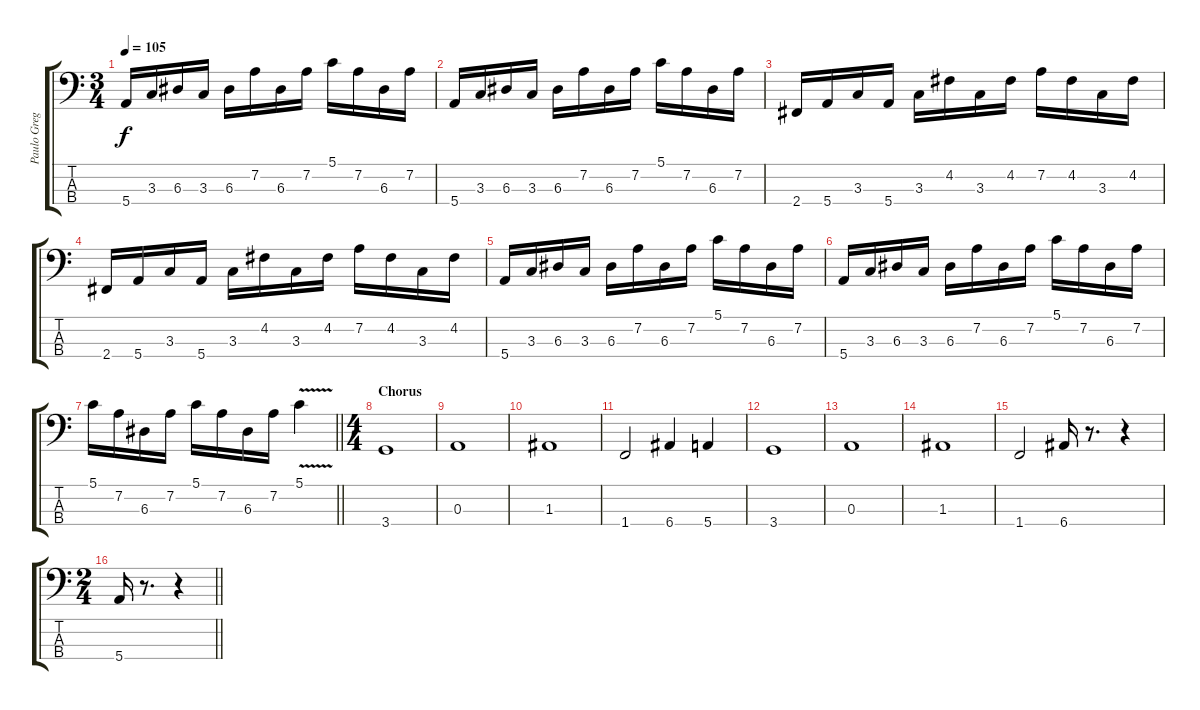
\track ("Paulo Gregelotto" "Paulo Greg") {instrument electricbassfinger}
\staff {score tabs}
\tuning (G2 D2 A1 E1) {hide}
\ts (3 4)
\tempo 105
\clef f4
\ks c
5.4.16{dy f} 3.3.16 6.3.16 3.3.16 6.3.16 7.2.16 6.3.16 7.2.16 5.1.16 7.2.16 6.3.16 7.2.16 |
5.4.16 3.3.16 6.3.16 3.3.16 6.3.16 7.2.16 6.3.16 7.2.16 5.1.16 7.2.16 6.3.16 7.2.16 |
2.4.16 5.4.16 3.3.16 5.4.16 3.3.16 4.2.16 3.3.16 4.2.16 7.2.16 4.2.16 3.3.16 4.2.16 |
2.4.16 5.4.16 3.3.16 5.4.16 3.3.16 4.2.16 3.3.16 4.2.16 7.2.16 4.2.16 3.3.16 4.2.16 |
5.4.16 3.3.16 6.3.16 3.3.16 6.3.16 7.2.16 6.3.16 7.2.16 5.1.16 7.2.16 6.3.16 7.2.16 |
5.4.16 3.3.16 6.3.16 3.3.16 6.3.16 7.2.16 6.3.16 7.2.16 5.1.16 7.2.16 6.3.16 7.2.16 |
\barLineRight lightlight
5.1.16 7.2.16 6.3.16 7.2.16 5.1.16 7.2.16 6.3.16 7.2.16 5.1{v}.4 |
\ts (4 4)
\section ("" "Chorus")
3.4.1 |
0.3.1 |
1.3.1 |
1.4.2 6.4.4 5.4.4 |
3.4.1 |
0.3.1 |
1.3.1 |
1.4.2 6.4.16 r.8{d} r.4 |
\ts (2 4)
\barLineRight lightlight
5.4.16 r.8{d} r.4
